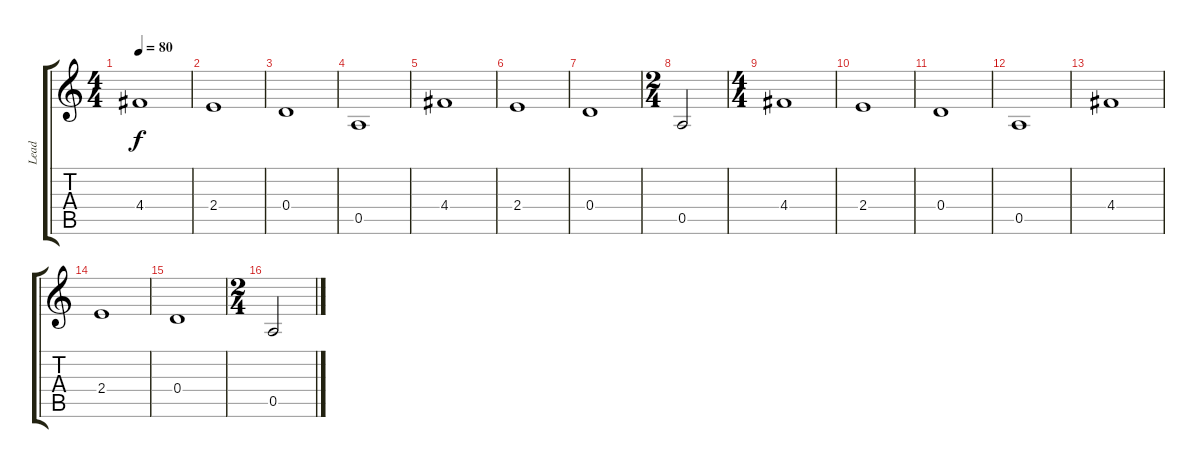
\track ("Lead" "Lead") {instrument distortionguitar}
\staff {score tabs}
\tuning (E4 B3 G3 D3 A2 E2) {hide}
\ts (4 4)
\tempo 80
\clef g2
\ks c
4.4.1{dy f volume 4 balance 12} |
2.4.1 |
0.4.1 |
0.5.1 |
4.4.1 |
2.4.1 |
0.4.1 |
\ts (2 4)
0.5.2 |
\ts (4 4)
4.4.1 |
2.4.1 |
0.4.1 |
0.5.1 |
4.4.1 |
2.4.1 |
0.4.1 |
\ts (2 4)
0.5.2
